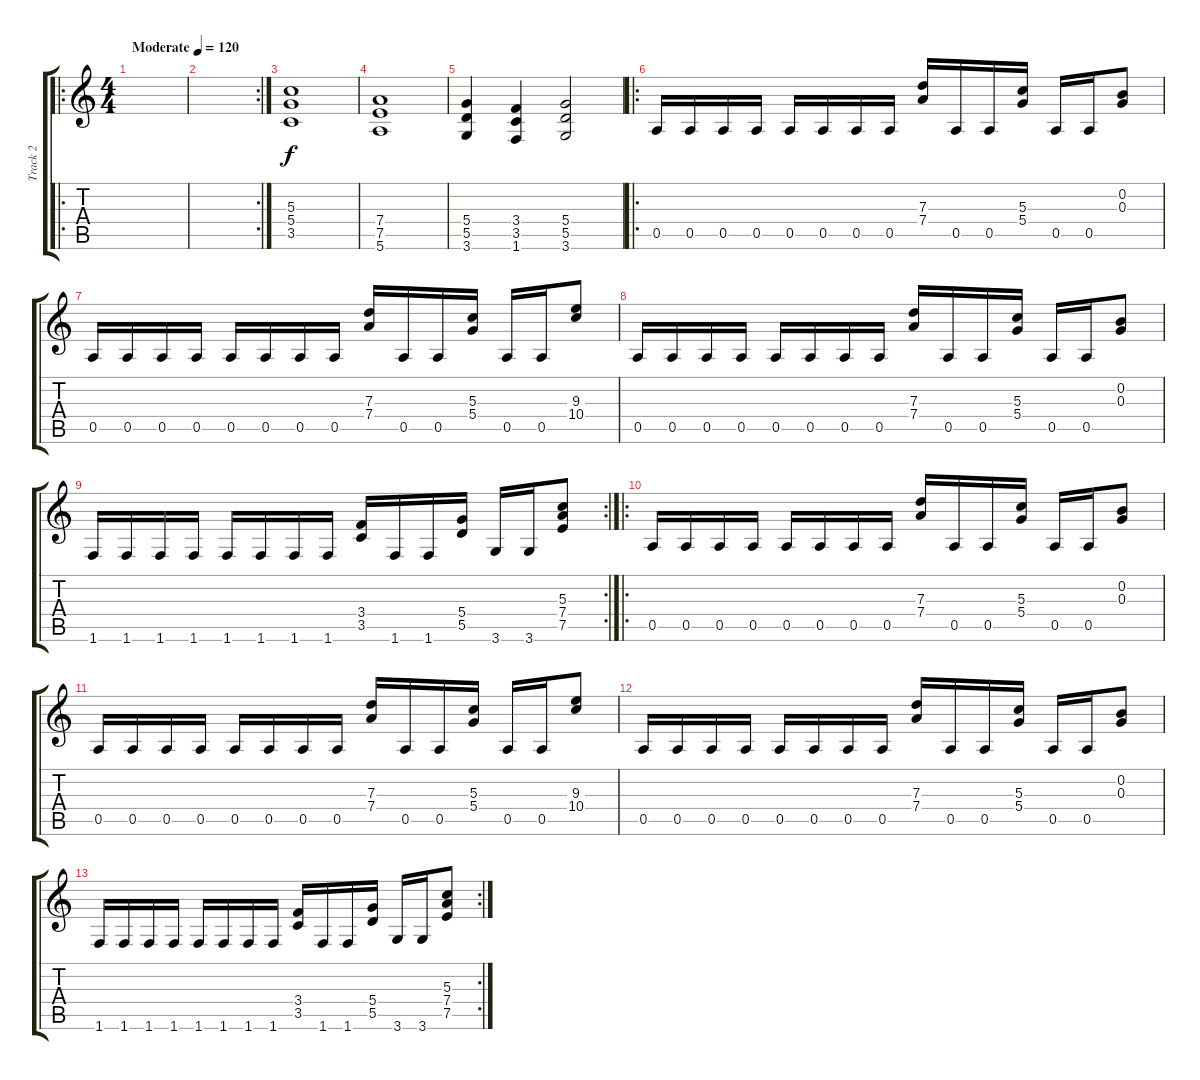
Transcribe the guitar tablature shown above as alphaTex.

\track ("Track 2" "Track 2") {instrument distortionguitar}
\staff {score tabs}
\tuning (E4 B3 G3 D3 A2 E2) {hide}
\ro
\ts (4 4)
\tempo (120 "Moderate")
\clef g2
\ks c
|
\rc 2
|
(5.3 5.4 3.5).1 |
(7.4 7.5 5.6).1 |
(5.4 5.5 3.6).4 (3.4 3.5 1.6).4 (5.4 5.5 3.6).2 |
\ro
0.5.16 0.5.16 0.5.16 0.5.16 0.5.16 0.5.16 0.5.16 0.5.16 (7.3 7.4).16 0.5.16 0.5.16 (5.3 5.4).16 0.5.16 0.5.16 (0.2 0.3).8 |
0.5.16 0.5.16 0.5.16 0.5.16 0.5.16 0.5.16 0.5.16 0.5.16 (7.3 7.4).16 0.5.16 0.5.16 (5.3 5.4).16 0.5.16 0.5.16 (9.3 10.4).8 |
0.5.16 0.5.16 0.5.16 0.5.16 0.5.16 0.5.16 0.5.16 0.5.16 (7.3 7.4).16 0.5.16 0.5.16 (5.3 5.4).16 0.5.16 0.5.16 (0.2 0.3).8 |
\rc 2
1.6.16 1.6.16 1.6.16 1.6.16 1.6.16 1.6.16 1.6.16 1.6.16 (3.4 3.5).16 1.6.16 1.6.16 (5.4 5.5).16 3.6.16 3.6.16 (5.3 7.4 7.5).8 |
\ro
0.5.16 0.5.16 0.5.16 0.5.16 0.5.16 0.5.16 0.5.16 0.5.16 (7.3 7.4).16 0.5.16 0.5.16 (5.3 5.4).16 0.5.16 0.5.16 (0.2 0.3).8 |
0.5.16 0.5.16 0.5.16 0.5.16 0.5.16 0.5.16 0.5.16 0.5.16 (7.3 7.4).16 0.5.16 0.5.16 (5.3 5.4).16 0.5.16 0.5.16 (9.3 10.4).8 |
0.5.16 0.5.16 0.5.16 0.5.16 0.5.16 0.5.16 0.5.16 0.5.16 (7.3 7.4).16 0.5.16 0.5.16 (5.3 5.4).16 0.5.16 0.5.16 (0.2 0.3).8 |
\rc 2
1.6.16 1.6.16 1.6.16 1.6.16 1.6.16 1.6.16 1.6.16 1.6.16 (3.4 3.5).16 1.6.16 1.6.16 (5.4 5.5).16 3.6.16 3.6.16 (5.3 7.4 7.5).8
